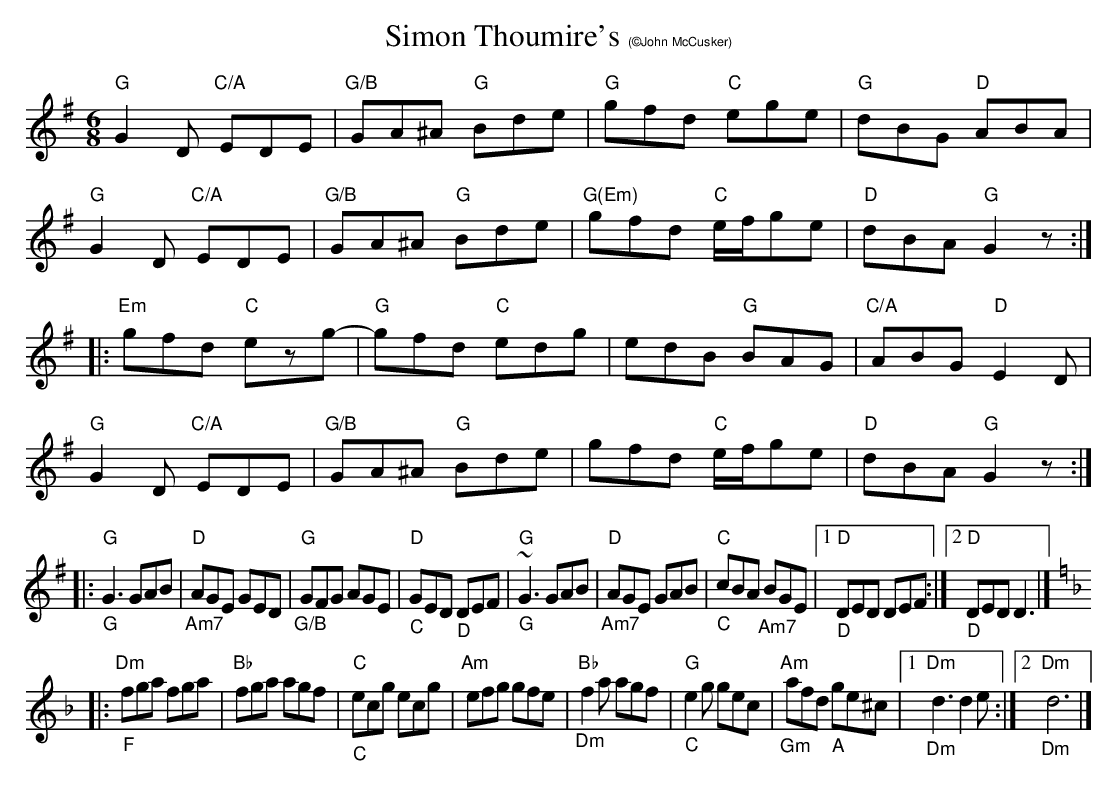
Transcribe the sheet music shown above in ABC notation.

X:1
T:Simon Thoumire's $1(\251John McCusker)
M: 6/8
L: 1/8
K: Gmaj
"G"G2D "C/A"EDE | "G/B"GA^A "G"Bde | "G"gfd "C"ege | "G"dBG "D"ABA|
"G"G2D "C/A"EDE | "G/B"GA^A "G"Bde | "G(Em)"gfd "C"e/f/ge | "D"dBA "G"G2z :|
|:"Em"gfd "C"ezg- | "G"gfd "C"edg | edB "G"BAG | "C/A"ABG "D"E2D |
"G"G2D "C/A"EDE | "G/B"GA^A "G"Bde | gfd "C"e/f/ge | "D"dBA "G"G2z :|
|:"G""_G"G3 GAB|"D""_Am7"AGE GED|"G""_G/B"GFG AGE|"D""_C"GED "_D"DEF|"G""_G"~G3 GAB|"D""_Am7"AGE GAB|"C""_C"cBA "_Am7"BGE|[1"D""_D"DED DEF:|2"D""_D"DED D3|]
K:Dminor
|:"Dm""_F"fga fga|"Bb"fga agf|"C""_C"ecg ecg|"Am"efg gfe|"Bb""_Dm"f2a agf|"G""_C"e2g gec|"Am""_Gm"afd "_A"ge^c|1 "Dm""_Dm"d3 d2 e:|[2 "Dm""_Dm"d6|]




$SmallLMargin
$SmallRMargin
